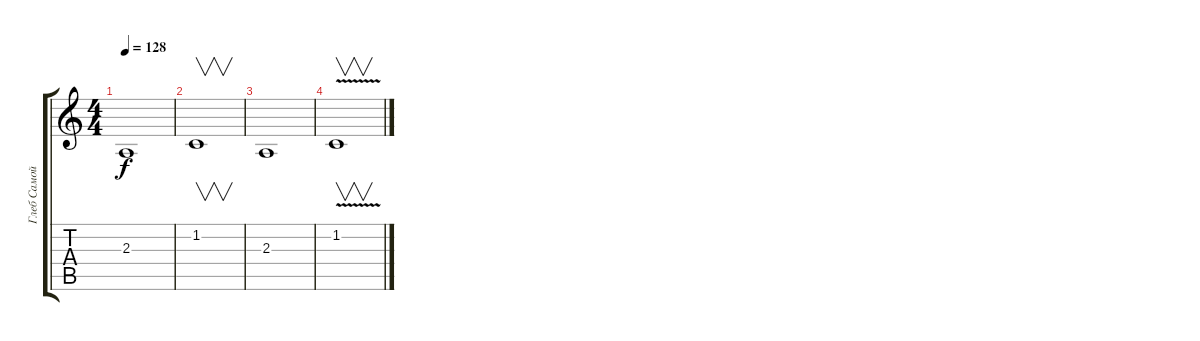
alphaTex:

\track ("Глеб Самойлов (fx)" "Глеб Самой") {instrument fx5brightness}
\staff {score tabs}
\tuning (E4 B3 G3 D3 A2 E2) {hide}
\ts (4 4)
\tempo 128
\clef g2
\ks c
2.3.1{dy f} |
1.2.1{v} |
2.3.1 |
1.2{v}.1{v}
